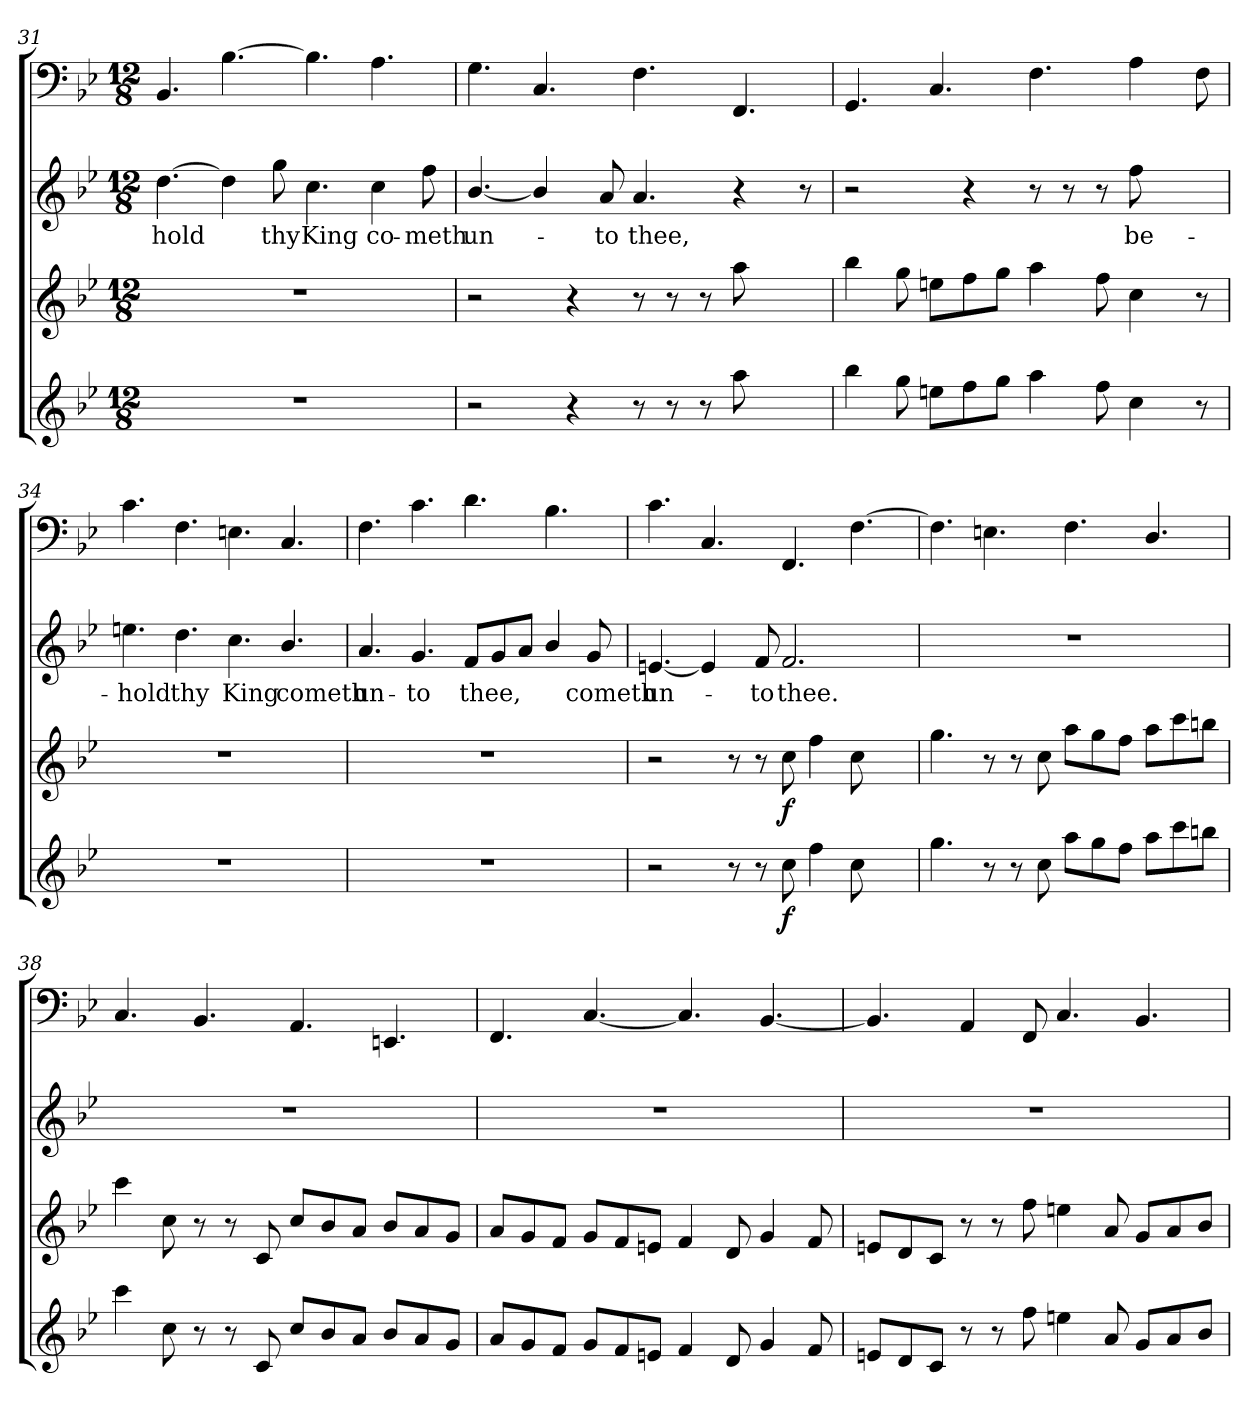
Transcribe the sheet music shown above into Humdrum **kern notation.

**kern	**dynam	**kern	**dynam	**kern	**text	**kern
*part4	*part4	*part3	*part3	*part2	*part2	*part1
*staff4	*staff4	*staff3	*staff3	*staff2	*staff2	*staff1
*clefG2	*	*clefG2	*	*clefG2	*	*clefF4
*k[b-e-]	*	*k[b-e-]	*	*k[b-e-]	*	*k[b-e-]
*B-:	*	*B-:	*	*B-:	*	*B-:
*M12/8	*	*M12/8	*	*M12/8	*	*M12/8
=31	=31	=31	=31	=31	=31	=31
1.r	.	1.r	.	[4.dd\	-hold	4.BB-/
.	.	.	.	4dd\]	.	[4.B-\
.	.	.	.	8gg\	thy	.
.	.	.	.	4.cc\	King	4.B-\]
.	.	.	.	4cc\	co-	4.A\
.	.	.	.	8ff\	-meth	.
=32	=32	=32	=32	=32	=32	=32
2r	.	2r	.	[4.b-/	un-	4.G\
.	.	.	.	4b-/]	.	4.C/
4r	.	4r	.	.	.	.
.	.	.	.	8a/	-to	.
8r	.	8r	.	4.a/	thee,	4.F\
8r	.	8r	.	.	.	.
8r	.	8r	.	.	.	.
8aa\	.	8aa\	.	4r	.	4.FF/
4ryy	.	4ryy	.	.	.	.
.	.	.	.	8r	.	.
=33	=33	=33	=33	=33	=33	=33
4bb-\	.	4bb-\	.	2r	.	4.GG/
8gg\	.	8gg\	.	.	.	.
8een\L	.	8een\L	.	.	.	4.C/
8ff\	.	8ff\	.	4r	.	.
8gg\J	.	8gg\J	.	.	.	.
4aa\	.	4aa\	.	8r	.	4.F\
.	.	.	.	8r	.	.
8ff\	.	8ff\	.	8r	.	.
4cc\	.	4cc\	.	8ff\	be-	4A\
.	.	.	.	4ryy	.	.
8r	.	8r	.	.	.	8F\
=34	=34	=34	=34	=34	=34	=34
1.r	.	1.r	.	4.een\	-hold	4.c\
.	.	.	.	4.dd\	thy	4.F\
.	.	.	.	4.cc\	King	4.En\
.	.	.	.	4.b-/	cometh	4.C/
=35	=35	=35	=35	=35	=35	=35
1.r	.	1.r	.	4.a/	un-	4.F\
.	.	.	.	4.g/	-to	4.c\
.	.	.	.	8f/L	thee,	4.d\
.	.	.	.	8g/	.	.
.	.	.	.	8a/J	.	.
.	.	.	.	4b-/	.	4.B-\
.	.	.	.	8g/	cometh	.
=36	=36	=36	=36	=36	=36	=36
2r	.	2r	.	[4.en/	un-	4.c\
.	.	.	.	4e/]	.	4.C/
8r	.	8r	.	.	.	.
8r	.	8r	.	8f/	-to	.
8cc\	f	8cc\	f	2.f/	thee.	4.FF/
4ff\	.	4ff\	.	.	.	.
8cc\	.	8cc\	.	.	.	[4.F\
4ryy	.	4ryy	.	.	.	.
=37	=37	=37	=37	=37	=37	=37
4.gg\	.	4.gg\	.	1.r	.	4.F\]
8r	.	8r	.	.	.	4.En\
8r	.	8r	.	.	.	.
8cc\	.	8cc\	.	.	.	.
8aa\L	.	8aa\L	.	.	.	4.F\
8gg\	.	8gg\	.	.	.	.
8ff\J	.	8ff\J	.	.	.	.
8aa\L	.	8aa\L	.	.	.	4.D/
8ccc\	.	8ccc\	.	.	.	.
8bbn\J	.	8bbn\J	.	.	.	.
=38	=38	=38	=38	=38	=38	=38
4ccc\	.	4ccc\	.	1.r	.	4.C/
8cc\	.	8cc\	.	.	.	.
8r	.	8r	.	.	.	4.BB-/
8r	.	8r	.	.	.	.
8c/	.	8c/	.	.	.	.
8cc/L	.	8cc/L	.	.	.	4.AA/
8b-/	.	8b-/	.	.	.	.
8a/J	.	8a/J	.	.	.	.
8b-/L	.	8b-/L	.	.	.	4.EEn/
8a/	.	8a/	.	.	.	.
8g/J	.	8g/J	.	.	.	.
=39	=39	=39	=39	=39	=39	=39
8a/L	.	8a/L	.	1.r	.	4.FF/
8g/	.	8g/	.	.	.	.
8f/J	.	8f/J	.	.	.	.
8g/L	.	8g/L	.	.	.	[4.C/
8f/	.	8f/	.	.	.	.
8en/J	.	8en/J	.	.	.	.
4f/	.	4f/	.	.	.	4.C/]
8d/	.	8d/	.	.	.	.
4g/	.	4g/	.	.	.	[4.BB-/
8f/	.	8f/	.	.	.	.
=40	=40	=40	=40	=40	=40	=40
8en/L	.	8en/L	.	1.r	.	4.BB-/]
8d/	.	8d/	.	.	.	.
8c/J	.	8c/J	.	.	.	.
8r	.	8r	.	.	.	4AA/
8r	.	8r	.	.	.	.
8ff\	.	8ff\	.	.	.	8FF/
4een\	.	4een\	.	.	.	4.C/
8a/	.	8a/	.	.	.	.
8g/L	.	8g/L	.	.	.	4.BB-/
8a/	.	8a/	.	.	.	.
8b-/J	.	8b-/J	.	.	.	.
=	=	=	=	=	=	=
*-	*-	*-	*-	*-	*-	*-
